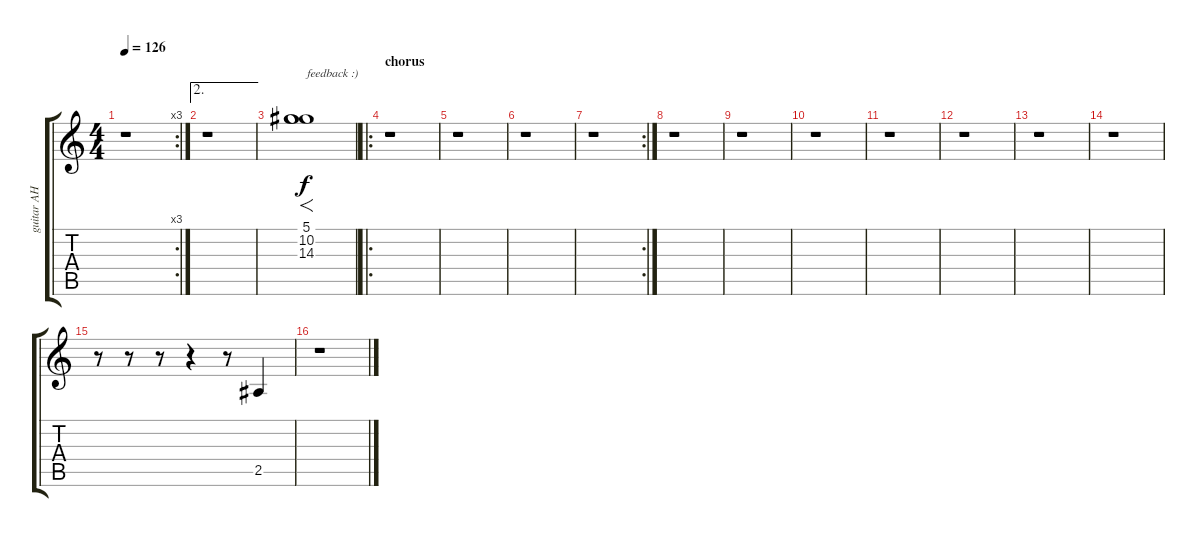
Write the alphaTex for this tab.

\track ("guitar AH" "guitar AH") {instrument guitarharmonics}
\staff {score tabs}
\tuning (Eb4 Bb3 Gb3 Db3 Ab2 Eb2) {hide}
\rc 3
\ts (4 4)
\tempo 126
\clef g2
\ks c
r.1{dy f} |
\ae 2
r.1 |
(5.1 10.2 14.3).1{f txt "feedback :)"} |
\ro
\section ("" "chorus")
r.1 |
r.1 |
r.1 |
\rc 2
r.1 |
r.1 |
r.1 |
r.1 |
r.1 |
r.1 |
r.1 |
r.1 |
r.8 r.8 r.8 r.4 r.8 2.5.4 |
r.1
